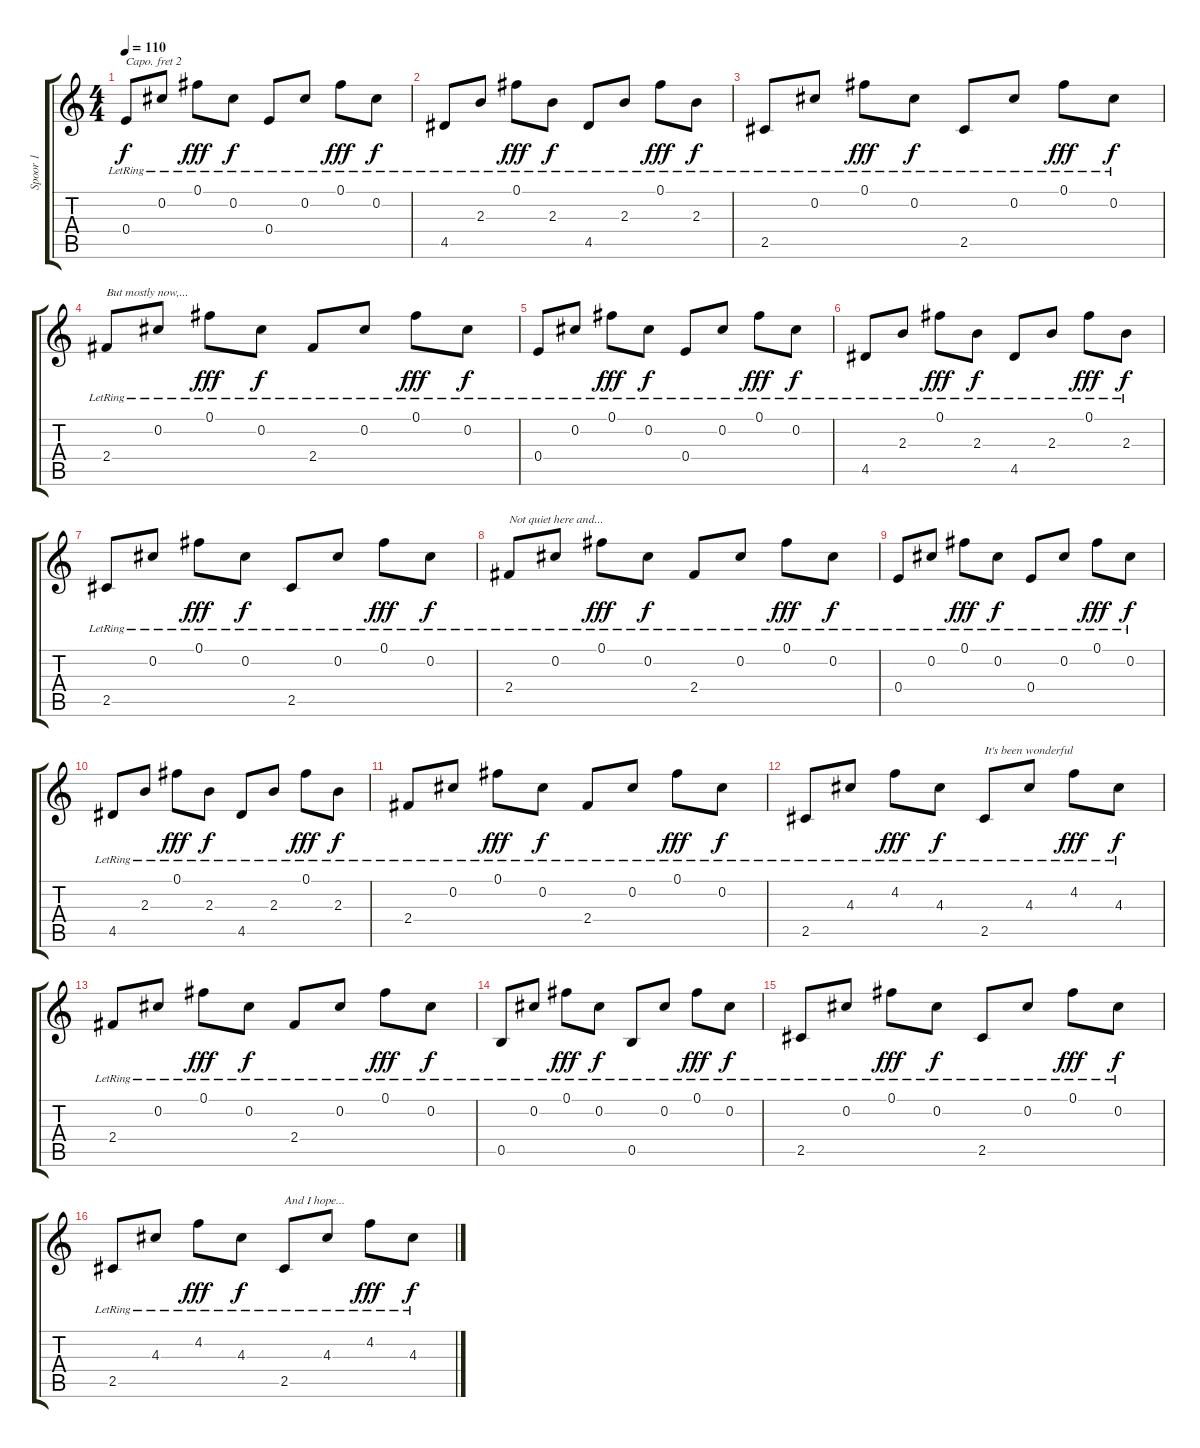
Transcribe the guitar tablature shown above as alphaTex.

\track ("Spoor 1" "Spoor 1") {instrument acousticguitarnylon}
\staff {score tabs}
\capo 2
\tuning (E4 B3 G3 D3 A2 E2) {hide}
\ts (4 4)
\tempo 110
\clef g2
\ks c
0.4{lr}.8{dy f} 0.2{lr}.8 0.1{lr}.8{dy fff} 0.2{lr}.8{dy f} 0.4{lr}.8 0.2{lr}.8 0.1{lr}.8{dy fff} 0.2{lr}.8{dy f} |
4.5{lr}.8 2.3{lr}.8 0.1{lr}.8{dy fff} 2.3{lr}.8{dy f} 4.5{lr}.8 2.3{lr}.8 0.1{lr}.8{dy fff} 2.3{lr}.8{dy f} |
2.5{lr}.8 0.2{lr}.8 0.1{lr}.8{dy fff} 0.2{lr}.8{dy f} 2.5{lr}.8 0.2{lr}.8 0.1{lr}.8{dy fff} 0.2{lr}.8{dy f} |
2.4{lr}.8{txt "But mostly now,..."} 0.2{lr}.8 0.1{lr}.8{dy fff} 0.2{lr}.8{dy f} 2.4{lr}.8 0.2{lr}.8 0.1{lr}.8{dy fff} 0.2{lr}.8{dy f} |
0.4{lr}.8 0.2{lr}.8 0.1{lr}.8{dy fff} 0.2{lr}.8{dy f} 0.4{lr}.8 0.2{lr}.8 0.1{lr}.8{dy fff} 0.2{lr}.8{dy f} |
4.5{lr}.8 2.3{lr}.8 0.1{lr}.8{dy fff} 2.3{lr}.8{dy f} 4.5{lr}.8 2.3{lr}.8 0.1{lr}.8{dy fff} 2.3{lr}.8{dy f} |
2.5{lr}.8 0.2{lr}.8 0.1{lr}.8{dy fff} 0.2{lr}.8{dy f} 2.5{lr}.8 0.2{lr}.8 0.1{lr}.8{dy fff} 0.2{lr}.8{dy f} |
2.4{lr}.8{txt "Not quiet here and..."} 0.2{lr}.8 0.1{lr}.8{dy fff} 0.2{lr}.8{dy f} 2.4{lr}.8 0.2{lr}.8 0.1{lr}.8{dy fff} 0.2{lr}.8{dy f} |
0.4{lr}.8 0.2{lr}.8 0.1{lr}.8{dy fff} 0.2{lr}.8{dy f} 0.4{lr}.8 0.2{lr}.8 0.1{lr}.8{dy fff} 0.2{lr}.8{dy f} |
4.5{lr}.8 2.3{lr}.8 0.1{lr}.8{dy fff} 2.3{lr}.8{dy f} 4.5{lr}.8 2.3{lr}.8 0.1{lr}.8{dy fff} 2.3{lr}.8{dy f} |
2.4{lr}.8 0.2{lr}.8 0.1{lr}.8{dy fff} 0.2{lr}.8{dy f} 2.4{lr}.8 0.2{lr}.8 0.1{lr}.8{dy fff} 0.2{lr}.8{dy f} |
2.5{lr}.8 4.3{lr}.8 4.2{lr}.8{dy fff} 4.3{lr}.8{dy f} 2.5{lr}.8{txt "It's been wonderful"} 4.3{lr}.8 4.2{lr}.8{dy fff} 4.3{lr}.8{dy f} |
2.4{lr}.8 0.2{lr}.8 0.1{lr}.8{dy fff} 0.2{lr}.8{dy f} 2.4{lr}.8 0.2{lr}.8 0.1{lr}.8{dy fff} 0.2{lr}.8{dy f} |
0.5{lr}.8 0.2{lr}.8 0.1{lr}.8{dy fff} 0.2{lr}.8{dy f} 0.5{lr}.8 0.2{lr}.8 0.1{lr}.8{dy fff} 0.2{lr}.8{dy f} |
2.5{lr}.8 0.2{lr}.8 0.1{lr}.8{dy fff} 0.2{lr}.8{dy f} 2.5{lr}.8 0.2{lr}.8 0.1{lr}.8{dy fff} 0.2{lr}.8{dy f} |
2.5{lr}.8 4.3{lr}.8 4.2{lr}.8{dy fff} 4.3{lr}.8{dy f} 2.5{lr}.8{txt "And I hope..."} 4.3{lr}.8 4.2{lr}.8{dy fff} 4.3{lr}.8{dy f}
